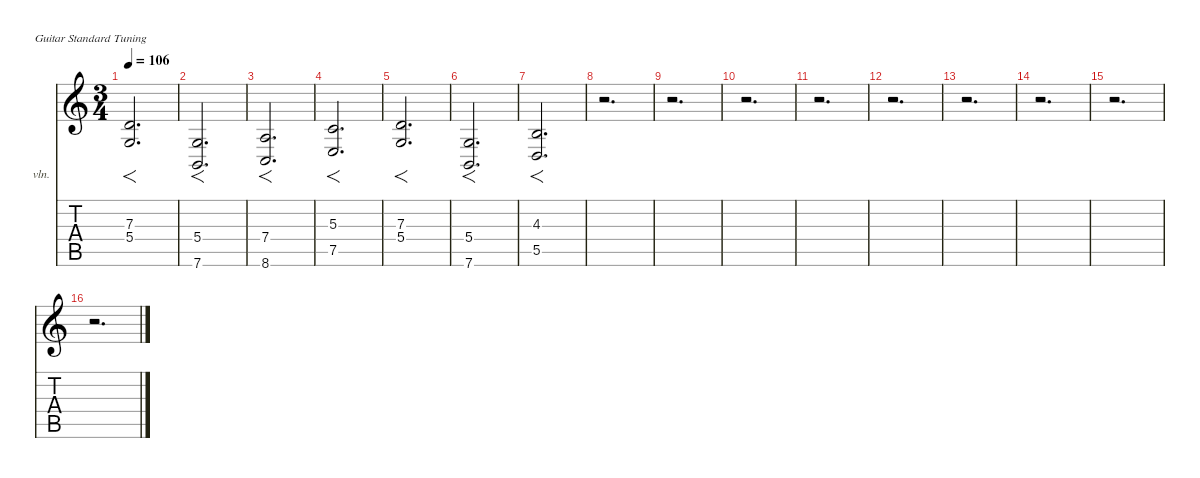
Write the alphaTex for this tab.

\defaultSystemsLayout 4
\hideDynamics
\bracketExtendMode nobrackets
\firstSystemTrackNameOrientation horizontal
\otherSystemsTrackNameOrientation horizontal
\track ("Violin" "vln.") {instrument violin}
\staff {score tabs}
\tuning (E4 B3 G3 D3 A2 E2)
\ts (3 4)
\tempo 106
\clef g2
\ks c
(7.3 5.4).2{f d dy f} |
(5.4 7.6).2{f d} |
(7.4 8.6).2{f d} |
(5.3 7.5).2{f d} |
(7.3 5.4).2{f d} |
(5.4 7.6).2{f d} |
(4.3 5.5).2{f d} |
r.2{d} |
r.2{d} |
r.2{d} |
r.2{d} |
r.2{d} |
r.2{d} |
r.2{d} |
r.2{d} |
r.2{d}
